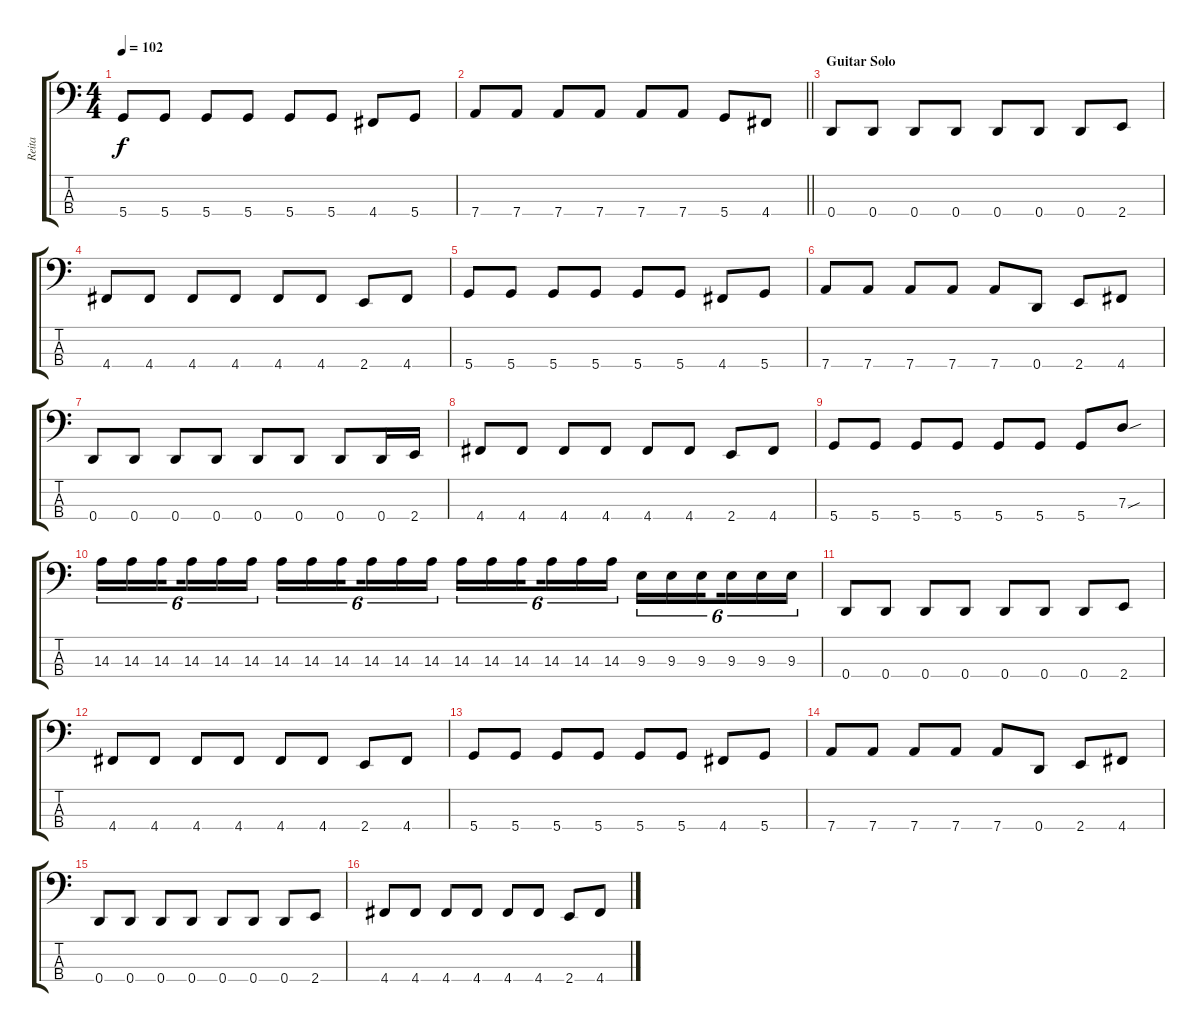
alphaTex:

\track ("Reita" "Reita") {solo instrument electricbassfinger}
\staff {score tabs}
\tuning (F2 C2 G1 D1) {hide}
\ts (4 4)
\tempo 102
\clef f4
\ks c
5.4.8{dy f} 5.4.8 5.4.8 5.4.8 5.4.8 5.4.8 4.4.8 5.4.8 |
\barLineRight lightlight
7.4.8 7.4.8 7.4.8 7.4.8 7.4.8 7.4.8 5.4.8 4.4.8 |
\section ("" "Guitar Solo")
0.4.8 0.4.8 0.4.8 0.4.8 0.4.8 0.4.8 0.4.8 2.4.8 |
4.4.8 4.4.8 4.4.8 4.4.8 4.4.8 4.4.8 2.4.8 4.4.8 |
5.4.8 5.4.8 5.4.8 5.4.8 5.4.8 5.4.8 4.4.8 5.4.8 |
7.4.8 7.4.8 7.4.8 7.4.8 7.4.8 0.4.8 2.4.8 4.4.8 |
0.4.8 0.4.8 0.4.8 0.4.8 0.4.8 0.4.8 0.4.8 0.4.16 2.4.16 |
4.4.8 4.4.8 4.4.8 4.4.8 4.4.8 4.4.8 2.4.8 4.4.8 |
5.4.8 5.4.8 5.4.8 5.4.8 5.4.8 5.4.8 5.4.8 7.3{sou}.8 |
14.3.16{tu (6 4)} 14.3.16{tu (6 4)} 14.3.16{tu (6 4) beam splitsecondary} 14.3.16{tu (6 4)} 14.3.16{tu (6 4)} 14.3.16{tu (6 4)} 14.3.16{tu (6 4)} 14.3.16{tu (6 4)} 14.3.16{tu (6 4) beam splitsecondary} 14.3.16{tu (6 4)} 14.3.16{tu (6 4)} 14.3.16{tu (6 4)} 14.3.16{tu (6 4)} 14.3.16{tu (6 4)} 14.3.16{tu (6 4) beam splitsecondary} 14.3.16{tu (6 4)} 14.3.16{tu (6 4)} 14.3.16{tu (6 4)} 9.3.16{tu (6 4)} 9.3.16{tu (6 4)} 9.3.16{tu (6 4) beam splitsecondary} 9.3.16{tu (6 4)} 9.3.16{tu (6 4)} 9.3.16{tu (6 4)} |
0.4.8 0.4.8 0.4.8 0.4.8 0.4.8 0.4.8 0.4.8 2.4.8 |
4.4.8 4.4.8 4.4.8 4.4.8 4.4.8 4.4.8 2.4.8 4.4.8 |
5.4.8 5.4.8 5.4.8 5.4.8 5.4.8 5.4.8 4.4.8 5.4.8 |
7.4.8 7.4.8 7.4.8 7.4.8 7.4.8 0.4.8 2.4.8 4.4.8 |
0.4.8 0.4.8 0.4.8 0.4.8 0.4.8 0.4.8 0.4.8 2.4.8 |
4.4.8 4.4.8 4.4.8 4.4.8 4.4.8 4.4.8 2.4.8 4.4.8
